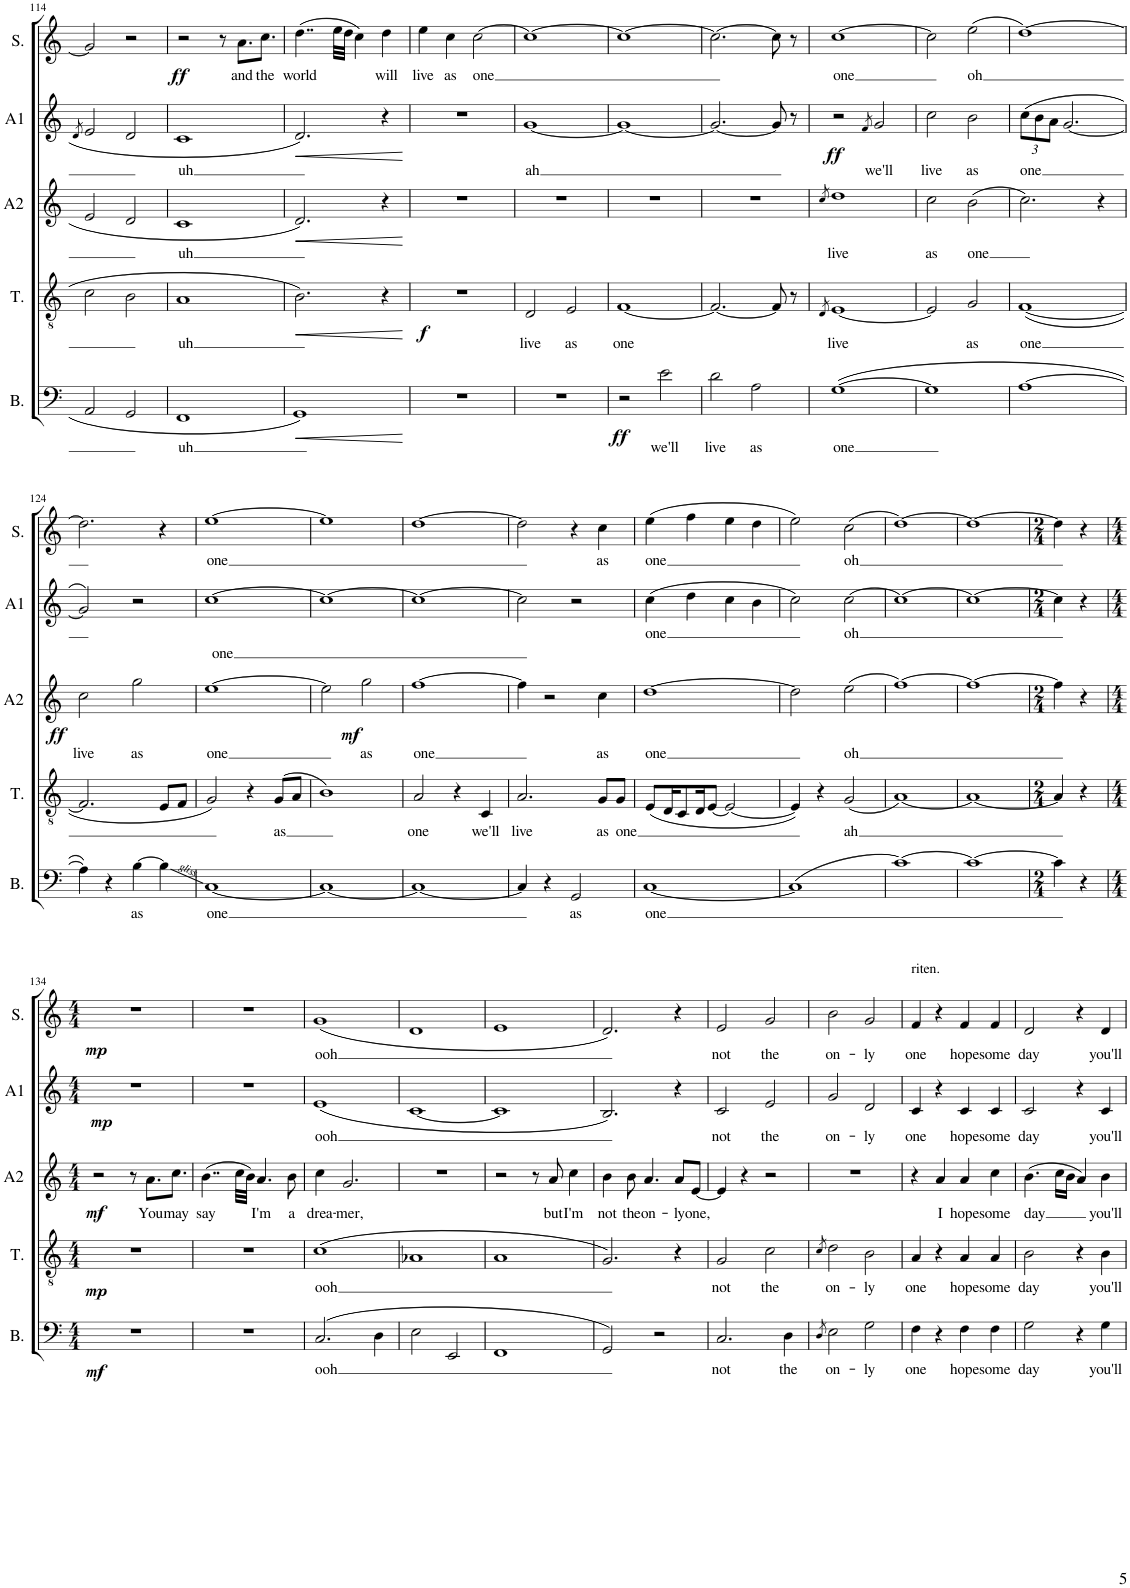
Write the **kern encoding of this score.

**kern	**text	**dynam	**kern	**text	**dynam	**kern	**text	**dynam	**kern	**text	**text	**dynam	**kern	**text	**dynam
*part5	*part5	*part5	*part4	*part4	*part4	*part3	*part3	*part3	*part2	*part2	*part2	*part2	*part1	*part1	*part1
*staff5	*staff5	*staff5	*staff4	*staff4	*staff4	*staff3	*staff3	*staff3	*staff2	*staff2	*staff2	*staff2	*staff1	*staff1	*staff1
*I"Bass	*	*	*I"Tenor	*	*	*I"Alto 2	*	*	*I"Alto 1	*	*	*	*I"Soprano	*	*
*I'B.	*	*	*I'T.	*	*	*I'A2	*	*	*I'A1	*	*	*	*I'S.	*	*
!!LO:PB:g=z
*clefF4	*	*	*clefGv2	*	*	*clefG2	*	*	*clefG2	*	*	*	*clefG2	*	*
*k[]	*	*	*k[]	*	*	*k[]	*	*	*k[]	*	*	*	*k[]	*	*
*M4/4	*	*	*M4/4	*	*	*M4/4	*	*	*M4/4	*	*	*	*M4/4	*	*
=114	=114	=114	=114	=114	=114	=114	=114	=114	=114	=114	=114	=114	=114	=114	=114
.	.	.	.	.	.	.	.	.	8qd/	.	.	.	.	.	.
2AA/	.	.	2c\	.	.	2e/	.	.	2e/	.	.	.	2g/]	.	.
2GG/	.	.	2B\	.	.	2d/	.	.	2d/	.	.	.	2r	.	.
=115	=115	=115	=115	=115	=115	=115	=115	=115	=115	=115	=115	=115	=115	=115	=115
!	!LO:LY:b	!	!	!LO:LY:b	!	!	!LO:LY:b	!	!	!LO:LY:b	!	!	!	!	!LO:DY:b
1FF	uh	.	1A	uh	.	1c	uh	.	1c	uh	.	.	2r	.	ff
.	.	.	.	.	.	.	.	.	.	.	.	.	8r	.	.
!	!	!	!	!	!	!	!	!	!	!	!	!	!	!LO:LY:b	!
.	.	.	.	.	.	.	.	.	.	.	.	.	8.a\L	and	.
!	!	!	!	!	!	!	!	!	!	!	!	!	!	!LO:LY:b	!
.	.	.	.	.	.	.	.	.	.	.	.	.	8.cc\J	the	.
=116	=116	=116	=116	=116	=116	=116	=116	=116	=116	=116	=116	=116	=116	=116	=116
!	!	!LO:HP:b	!	!	!LO:HP:b	!	!	!LO:HP:b	!	!	!	!LO:HP:b	!	!LO:LY:b	!
1GG	.	<	2.B\	.	<	2.d/	.	<	2.d/	.	.	<	(4..dd\	world	.
.	.	.	.	.	.	.	.	.	.	.	.	.	32ee\LLL	.	.
.	.	.	.	.	.	.	.	.	.	.	.	.	32dd\JJJ	.	.
.	.	.	.	.	.	.	.	.	.	.	.	.	4cc\)	.	.
!	!	!	!	!	!	!	!	!	!	!	!	!	!	!LO:LY:b	!
.	.	.	4r	.	.	4r	.	.	4r	.	.	.	4dd\	will	.
.	.	[	.	.	[	.	.	[	.	.	.	[	.	.	.
=117	=117	=117	=117	=117	=117	=117	=117	=117	=117	=117	=117	=117	=117	=117	=117
!	!	!	!	!	!LO:DY:b	!	!	!	!	!	!	!	!	!LO:LY:b	!
1r	.	.	1r	.	f	1r	.	.	1r	.	.	.	4ee\	live	.
!	!	!	!	!	!	!	!	!	!	!	!	!	!	!LO:LY:b	!
.	.	.	.	.	.	.	.	.	.	.	.	.	4cc\	as	.
!	!	!	!	!	!	!	!	!	!	!	!	!	!	!LO:LY:b	!
.	.	.	.	.	.	.	.	.	.	.	.	.	[2cc\	one	.
=118	=118	=118	=118	=118	=118	=118	=118	=118	=118	=118	=118	=118	=118	=118	=118
!	!	!	!	!LO:LY:b	!	!	!	!	!	!LO:LY:b	!	!	!	!	!
1r	.	.	2D/	live	.	1r	.	.	[1g	ah	.	.	1cc_	.	.
!	!	!	!	!LO:LY:b	!	!	!	!	!	!	!	!	!	!	!
.	.	.	2E/	as	.	.	.	.	.	.	.	.	.	.	.
=119	=119	=119	=119	=119	=119	=119	=119	=119	=119	=119	=119	=119	=119	=119	=119
!	!	!LO:DY:b	!	!LO:LY:b	!	!	!	!	!	!	!	!	!	!	!
2r	.	ff	[1F	one	.	1r	.	.	1g_	.	.	.	1cc_	.	.
!	!LO:LY:b	!	!	!	!	!	!	!	!	!	!	!	!	!	!
2e\	we'll	.	.	.	.	.	.	.	.	.	.	.	.	.	.
=120	=120	=120	=120	=120	=120	=120	=120	=120	=120	=120	=120	=120	=120	=120	=120
!	!LO:LY:b	!	!	!	!	!	!	!	!	!	!	!	!	!	!
2d\	live	.	2.F/_	.	.	1r	.	.	2.g/_	.	.	.	2.cc\_	.	.
!	!LO:LY:b	!	!	!	!	!	!	!	!	!	!	!	!	!	!
2A\	as	.	.	.	.	.	.	.	.	.	.	.	.	.	.
.	.	.	8F/]	.	.	.	.	.	8g/]	.	.	.	8cc\]	.	.
.	.	.	8r	.	.	.	.	.	8r	.	.	.	8r	.	.
=121	=121	=121	=121	=121	=121	=121	=121	=121	=121	=121	=121	=121	=121	=121	=121
.	.	.	8qD/	.	.	8qcc/	.	.	.	.	.	.	.	.	.
!	!LO:LY:b	!	!	!LO:LY:b	!	!	!LO:LY:b	!	!	!	!	!LO:DY:b	!	!LO:LY:b	!
([1G	one	.	[1E	live	.	1dd	live	.	2r	.	.	ff	[1cc	one	.
.	.	.	.	.	.	.	.	.	8qf/	.	.	.	.	.	.
!	!	!	!	!	!	!	!	!	!	!LO:LY:b	!	!	!	!	!
.	.	.	.	.	.	.	.	.	2g/	we'll	.	.	.	.	.
=122	=122	=122	=122	=122	=122	=122	=122	=122	=122	=122	=122	=122	=122	=122	=122
!	!	!	!	!	!	!	!LO:LY:b	!	!	!LO:LY:b	!	!	!	!	!
1G]	.	.	2E/]	.	.	2cc\	as	.	2cc\	live	.	.	2cc\]	.	.
!	!	!	!	!LO:LY:b	!	!	!LO:LY:b	!	!	!LO:LY:b	!	!	!	!LO:LY:b	!
.	.	.	2G/	as	.	(2b\	one	.	2b\	as	.	.	(2ee\	oh	.
=123	=123	=123	=123	=123	=123	=123	=123	=123	=123	=123	=123	=123	=123	=123	=123
!	!	!	!	!LO:LY:b	!	!	!	!	!	!	!	!	!	!	!
*	*	*	*	*	*	*	*	*	*Xbrackettup	*	*	*	*	*	*
!	!	!	!	!	!	!	!	!	!	!LO:LY:b	!	!	!	!	!
[1A	.	.	([1F	one	.	2.cc\)	.	.	(12cc\L	one	.	.	[1dd)	.	.
.	.	.	.	.	.	.	.	.	12b\	.	.	.	.	.	.
.	.	.	.	.	.	.	.	.	12a\J	.	.	.	.	.	.
.	.	.	.	.	.	.	.	.	[2.g/	.	.	.	.	.	.
.	.	.	.	.	.	4r	.	.	.	.	.	.	.	.	.
!!LO:LB:g=z
=124	=124	=124	=124	=124	=124	=124	=124	=124	=124	=124	=124	=124	=124	=124	=124
!	!	!	!	!	!	!	!LO:LY:b	!LO:DY:b	!	!	!	!	!	!	!
4A\])	.	.	2.F/]	.	.	2cc\	live	ff	2g/])	.	.	.	2.dd\]	.	.
4r	.	.	.	.	.	.	.	.	.	.	.	.	.	.	.
!	!LO:LY:b	!	!	!	!	!	!LO:LY:b	!	!	!	!	!	!	!	!
[4B\	as	.	.	.	.	2gg\	as	.	2r	.	.	.	.	.	.
4B\]	.	.	8E/L	.	.	.	.	.	.	.	.	.	4r	.	.
.	.	.	8F/J	.	.	.	.	.	.	.	.	.	.	.	.
=125	=125	=125	=125	=125	=125	=125	=125	=125	=125	=125	=125	=125	=125	=125	=125
!	!LO:LY:b	!	!	!	!	!	!LO:LY:b	!	!	!	!LO:LY:b	!	!	!LO:LY:b	!
[1C	one	.	2G/)	.	.	[1ee	one	.	[1cc	.	one	.	[1ee	one	.
.	.	.	4r	.	.	.	.	.	.	.	.	.	.	.	.
!	!	!	!	!LO:LY:b	!	!	!	!	!	!	!	!	!	!	!
.	.	.	(8G/L	as	.	.	.	.	.	.	.	.	.	.	.
.	.	.	8A/J	.	.	.	.	.	.	.	.	.	.	.	.
=126	=126	=126	=126	=126	=126	=126	=126	=126	=126	=126	=126	=126	=126	=126	=126
1C_	.	.	1B)	.	.	2ee\]	.	.	1cc_	.	.	.	1ee]	.	.
!	!	!	!	!	!	!	!LO:LY:b	!LO:DY:b	!	!	!	!	!	!	!
.	.	.	.	.	.	2gg\	as	mf	.	.	.	.	.	.	.
=127	=127	=127	=127	=127	=127	=127	=127	=127	=127	=127	=127	=127	=127	=127	=127
!	!	!	!	!LO:LY:b	!	!	!LO:LY:b	!	!	!	!	!	!	!	!
1C_	.	.	2A/	one	.	[1ff	one	.	1cc_	.	.	.	[1dd	.	.
.	.	.	4r	.	.	.	.	.	.	.	.	.	.	.	.
!	!	!	!	!LO:LY:b	!	!	!	!	!	!	!	!	!	!	!
.	.	.	4C/	we'll	.	.	.	.	.	.	.	.	.	.	.
=128	=128	=128	=128	=128	=128	=128	=128	=128	=128	=128	=128	=128	=128	=128	=128
!	!	!	!	!LO:LY:b	!	!	!	!	!	!	!	!	!	!	!
4C/]	.	.	2.A/	live	.	4ff\]	.	.	2cc\]	.	.	.	2dd\]	.	.
4r	.	.	.	.	.	2r	.	.	.	.	.	.	.	.	.
!	!LO:LY:b	!	!	!	!	!	!	!	!	!	!	!	!	!	!
2GG/	as	.	.	.	.	.	.	.	2r	.	.	.	4r	.	.
!	!	!	!	!LO:LY:b	!	!	!LO:LY:b	!	!	!	!	!	!	!LO:LY:b	!
.	.	.	8G/L	as	.	4cc\	as	.	.	.	.	.	4cc\	as	.
!	!	!	!	!LO:LY:b	!	!	!	!	!	!	!	!	!	!	!
.	.	.	8G/J	one	.	.	.	.	.	.	.	.	.	.	.
=129	=129	=129	=129	=129	=129	=129	=129	=129	=129	=129	=129	=129	=129	=129	=129
!	!LO:LY:b	!	!	!	!	!	!LO:LY:b	!	!	!LO:LY:b	!	!	!	!LO:LY:b	!
[1C	one	.	(8E/L	.	.	[1dd	one	.	(4cc\	one	.	.	(4ee\	one	.
.	.	.	16D/K	.	.	.	.	.	.	.	.	.	.	.	.
.	.	.	8C/	.	.	.	.	.	.	.	.	.	.	.	.
.	.	.	.	.	.	.	.	.	4dd\	.	.	.	4ff\	.	.
.	.	.	16D/K	.	.	.	.	.	.	.	.	.	.	.	.
.	.	.	[8E/J	.	.	.	.	.	.	.	.	.	.	.	.
.	.	.	2E/_	.	.	.	.	.	4cc\	.	.	.	4ee\	.	.
.	.	.	.	.	.	.	.	.	4b\	.	.	.	4dd\	.	.
=130	=130	=130	=130	=130	=130	=130	=130	=130	=130	=130	=130	=130	=130	=130	=130
(1C]	.	.	4E/])	.	.	2dd\]	.	.	2cc\)	.	.	.	2ee\)	.	.
.	.	.	4r	.	.	.	.	.	.	.	.	.	.	.	.
!	!	!	!	!LO:LY:b	!	!	!LO:LY:b	!	!	!LO:LY:b	!	!	!	!LO:LY:b	!
.	.	.	(2G/	ah	.	(2ee\	oh	.	[2cc\	oh	.	.	(2cc\	oh	.
=131	=131	=131	=131	=131	=131	=131	=131	=131	=131	=131	=131	=131	=131	=131	=131
[1c)	.	.	[1A)	.	.	[1ff)	.	.	1cc_	.	.	.	[1dd)	.	.
=132	=132	=132	=132	=132	=132	=132	=132	=132	=132	=132	=132	=132	=132	=132	=132
1c_	.	.	1A_	.	.	1ff_	.	.	1cc_	.	.	.	1dd_	.	.
=133	=133	=133	=133	=133	=133	=133	=133	=133	=133	=133	=133	=133	=133	=133	=133
*M2/4	*	*	*M2/4	*	*	*M2/4	*	*	*M2/4	*	*	*	*M2/4	*	*
4c\]	.	.	4A/]	.	.	4ff\]	.	.	4cc\]	.	.	.	4dd\]	.	.
4r	.	.	4r	.	.	4r	.	.	4r	.	.	.	4r	.	.
!!LO:LB:g=z
=134	=134	=134	=134	=134	=134	=134	=134	=134	=134	=134	=134	=134	=134	=134	=134
*M4/4	*	*	*M4/4	*	*	*M4/4	*	*	*M4/4	*	*	*	*M4/4	*	*
!	!	!LO:DY:b	!	!	!LO:DY:b	!	!	!LO:DY:b	!	!	!	!LO:DY:b	!	!	!LO:DY:b
1r	.	mf	1r	.	mp	2r	.	mf	1r	.	.	mp	1r	.	mp
.	.	.	.	.	.	8r	.	.	.	.	.	.	.	.	.
!	!	!	!	!	!	!	!LO:LY:b	!	!	!	!	!	!	!	!
.	.	.	.	.	.	8.a\L	You	.	.	.	.	.	.	.	.
!	!	!	!	!	!	!	!LO:LY:b	!	!	!	!	!	!	!	!
.	.	.	.	.	.	8.cc\J	may	.	.	.	.	.	.	.	.
=135	=135	=135	=135	=135	=135	=135	=135	=135	=135	=135	=135	=135	=135	=135	=135
!	!	!	!	!	!	!	!LO:LY:b	!	!	!	!	!	!	!	!
1r	.	.	1r	.	.	(4..b\	say	.	1r	.	.	.	1r	.	.
.	.	.	.	.	.	32cc\LLL	.	.	.	.	.	.	.	.	.
.	.	.	.	.	.	32b\JJJ)	.	.	.	.	.	.	.	.	.
!	!	!	!	!	!	!	!LO:LY:b	!	!	!	!	!	!	!	!
.	.	.	.	.	.	4.a/	I'm	.	.	.	.	.	.	.	.
!	!	!	!	!	!	!	!LO:LY:b	!	!	!	!	!	!	!	!
.	.	.	.	.	.	8b\	a	.	.	.	.	.	.	.	.
=136	=136	=136	=136	=136	=136	=136	=136	=136	=136	=136	=136	=136	=136	=136	=136
!	!LO:LY:b	!	!	!LO:LY:b	!	!	!LO:LY:b	!	!	!LO:LY:b	!	!	!	!LO:LY:b	!
(2.C/	ooh	.	(1c	ooh	.	4cc\	drea-	.	(1e	ooh	.	.	(1g	ooh	.
!	!	!	!	!	!	!	!LO:LY:b	!	!	!	!	!	!	!	!
.	.	.	.	.	.	2.g/	-mer,	.	.	.	.	.	.	.	.
4D\	.	.	.	.	.	.	.	.	.	.	.	.	.	.	.
=137	=137	=137	=137	=137	=137	=137	=137	=137	=137	=137	=137	=137	=137	=137	=137
2E\	.	.	1A-X	.	.	1r	.	.	[1c	.	.	.	1d	.	.
2EE/	.	.	.	.	.	.	.	.	.	.	.	.	.	.	.
=138	=138	=138	=138	=138	=138	=138	=138	=138	=138	=138	=138	=138	=138	=138	=138
1FF	.	.	1A	.	.	2r	.	.	1c]	.	.	.	1e	.	.
.	.	.	.	.	.	8r	.	.	.	.	.	.	.	.	.
!	!	!	!	!	!	!	!LO:LY:b	!	!	!	!	!	!	!	!
.	.	.	.	.	.	8a/	but	.	.	.	.	.	.	.	.
!	!	!	!	!	!	!	!LO:LY:b	!	!	!	!	!	!	!	!
.	.	.	.	.	.	4cc\	I'm	.	.	.	.	.	.	.	.
=139	=139	=139	=139	=139	=139	=139	=139	=139	=139	=139	=139	=139	=139	=139	=139
!	!	!	!	!	!	!	!LO:LY:b	!	!	!	!	!	!	!	!
2GG/)	.	.	2.G/)	.	.	4b\	not	.	2.B/)	.	.	.	2.d/)	.	.
!	!	!	!	!	!	!	!LO:LY:b	!	!	!	!	!	!	!	!
.	.	.	.	.	.	8b\	the	.	.	.	.	.	.	.	.
!	!	!	!	!	!	!	!LO:LY:b	!	!	!	!	!	!	!	!
.	.	.	.	.	.	4.a/	on-	.	.	.	.	.	.	.	.
2r	.	.	.	.	.	.	.	.	.	.	.	.	.	.	.
!	!	!	!	!	!	!	!LO:LY:b	!	!	!	!	!	!	!	!
.	.	.	4r	.	.	8a/L	-ly	.	4r	.	.	.	4r	.	.
!	!	!	!	!	!	!	!LO:LY:b	!	!	!	!	!	!	!	!
.	.	.	.	.	.	[8e/J	one,	.	.	.	.	.	.	.	.
=140	=140	=140	=140	=140	=140	=140	=140	=140	=140	=140	=140	=140	=140	=140	=140
!	!LO:LY:b	!	!	!LO:LY:b	!	!	!	!	!	!LO:LY:b	!	!	!	!LO:LY:b	!
2.C/	not	.	2G/	not	.	4e/]	.	.	2c/	not	.	.	2e/	not	.
.	.	.	.	.	.	4r	.	.	.	.	.	.	.	.	.
!	!	!	!	!LO:LY:b	!	!	!	!	!	!LO:LY:b	!	!	!	!LO:LY:b	!
.	.	.	2c\	the	.	2r	.	.	2e/	the	.	.	2g/	the	.
!	!LO:LY:b	!	!	!	!	!	!	!	!	!	!	!	!	!	!
4D\	the	.	.	.	.	.	.	.	.	.	.	.	.	.	.
=141	=141	=141	=141	=141	=141	=141	=141	=141	=141	=141	=141	=141	=141	=141	=141
8qD/	.	.	8qc/	.	.	.	.	.	.	.	.	.	.	.	.
!	!LO:LY:b	!	!	!LO:LY:b	!	!	!	!	!	!LO:LY:b	!	!	!	!LO:LY:b	!
2E\	on-	.	2d\	on-	.	1r	.	.	2g/	on-	.	.	2b\	on-	.
!	!LO:LY:b	!	!	!LO:LY:b	!	!	!	!	!	!LO:LY:b	!	!	!	!LO:LY:b	!
2G\	-ly	.	2B\	-ly	.	.	.	.	2d/	-ly	.	.	2g/	-ly	.
=142	=142	=142	=142	=142	=142	=142	=142	=142	=142	=142	=142	=142	=142	=142	=142
!	!	!	!	!	!	!	!	!	!	!	!	!	!LO:TX:a:t=riten.	!	!
!	!LO:LY:b	!	!	!LO:LY:b	!	!	!	!	!	!LO:LY:b	!	!	!	!LO:LY:b	!
4F\	one	.	4A/	one	.	4r	.	.	4c/	one	.	.	4f/	one	.
!	!	!	!	!	!	!	!LO:LY:b	!	!	!	!	!	!	!	!
4r	.	.	4r	.	.	4a/	I	.	4r	.	.	.	4r	.	.
!	!LO:LY:b	!	!	!LO:LY:b	!	!	!LO:LY:b	!	!	!LO:LY:b	!	!	!	!LO:LY:b	!
4F\	hope	.	4A/	hope	.	4a/	hope	.	4c/	hope	.	.	4f/	hope	.
!	!LO:LY:b	!	!	!LO:LY:b	!	!	!LO:LY:b	!	!	!LO:LY:b	!	!	!	!LO:LY:b	!
4F\	some	.	4A/	some	.	4cc\	some	.	4c/	some	.	.	4f/	some	.
=143	=143	=143	=143	=143	=143	=143	=143	=143	=143	=143	=143	=143	=143	=143	=143
!	!LO:LY:b	!	!	!LO:LY:b	!	!	!LO:LY:b	!	!	!LO:LY:b	!	!	!	!LO:LY:b	!
2G\	day	.	2B\	day	.	(4.b\	day	.	2c/	day	.	.	2d/	day	.
.	.	.	.	.	.	16cc\LL	.	.	.	.	.	.	.	.	.
.	.	.	.	.	.	16b\JJ	.	.	.	.	.	.	.	.	.
4r	.	.	4r	.	.	4a/)	.	.	4r	.	.	.	4r	.	.
!	!LO:LY:b	!	!	!LO:LY:b	!	!	!LO:LY:b	!	!	!LO:LY:b	!	!	!	!LO:LY:b	!
4G\	you'll	.	4B\	you'll	.	4b\	you'll	.	4c/	you'll	.	.	4d/	you'll	.
=	=	=	=	=	=	=	=	=	=	=	=	=	=	=	=
*-	*-	*-	*-	*-	*-	*-	*-	*-	*-	*-	*-	*-	*-	*-	*-
